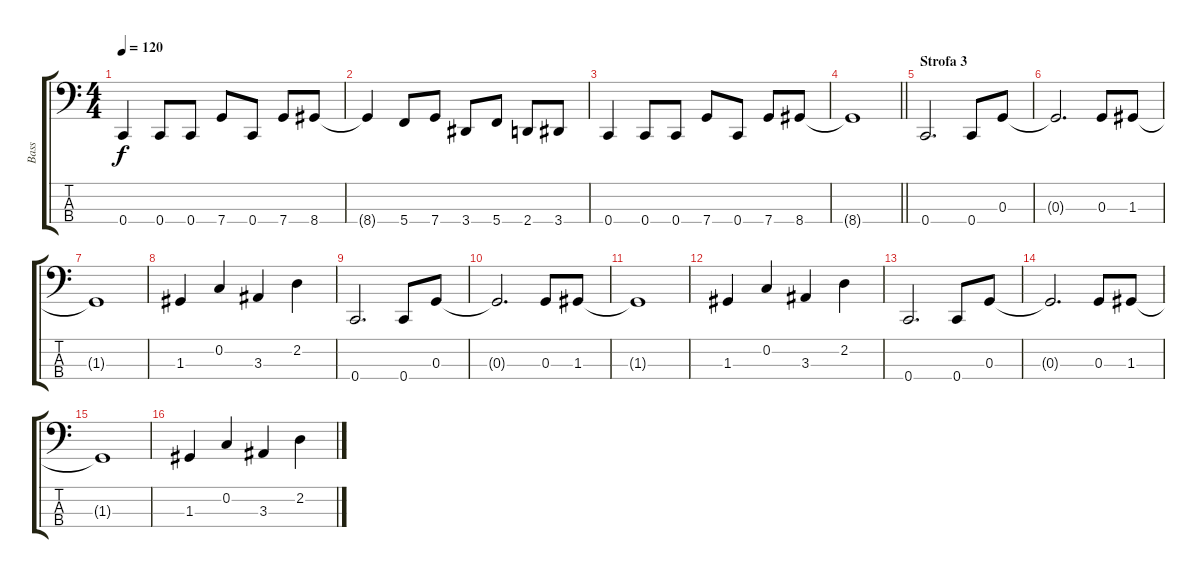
\track ("Bass" "Bass") {instrument electricbasspick}
\staff {score tabs}
\tuning (F2 C2 G1 C1) {hide}
\ts (4 4)
\tempo 120
\clef f4
\ks c
0.4.4{dy f} 0.4.8 0.4.8 7.4.8 0.4.8 7.4.8 8.4.8 |
8.4{t}.4 5.4.8 7.4.8 3.4.8 5.4.8 2.4.8 3.4.8 |
0.4.4 0.4.8 0.4.8 7.4.8 0.4.8 7.4.8 8.4.8 |
\barLineRight lightlight
8.4{t}.1 |
\section ("" "Strofa 3")
0.4.2{d} 0.4.8 0.3.8 |
0.3{t}.2{d} 0.3.8 1.3.8 |
1.3{t}.1 |
1.3.4 0.2.4 3.3.4 2.2.4 |
0.4.2{d} 0.4.8 0.3.8 |
0.3{t}.2{d} 0.3.8 1.3.8 |
1.3{t}.1 |
1.3.4 0.2.4 3.3.4 2.2.4 |
0.4.2{d} 0.4.8 0.3.8 |
0.3{t}.2{d} 0.3.8 1.3.8 |
1.3{t}.1 |
1.3.4 0.2.4 3.3.4 2.2.4
